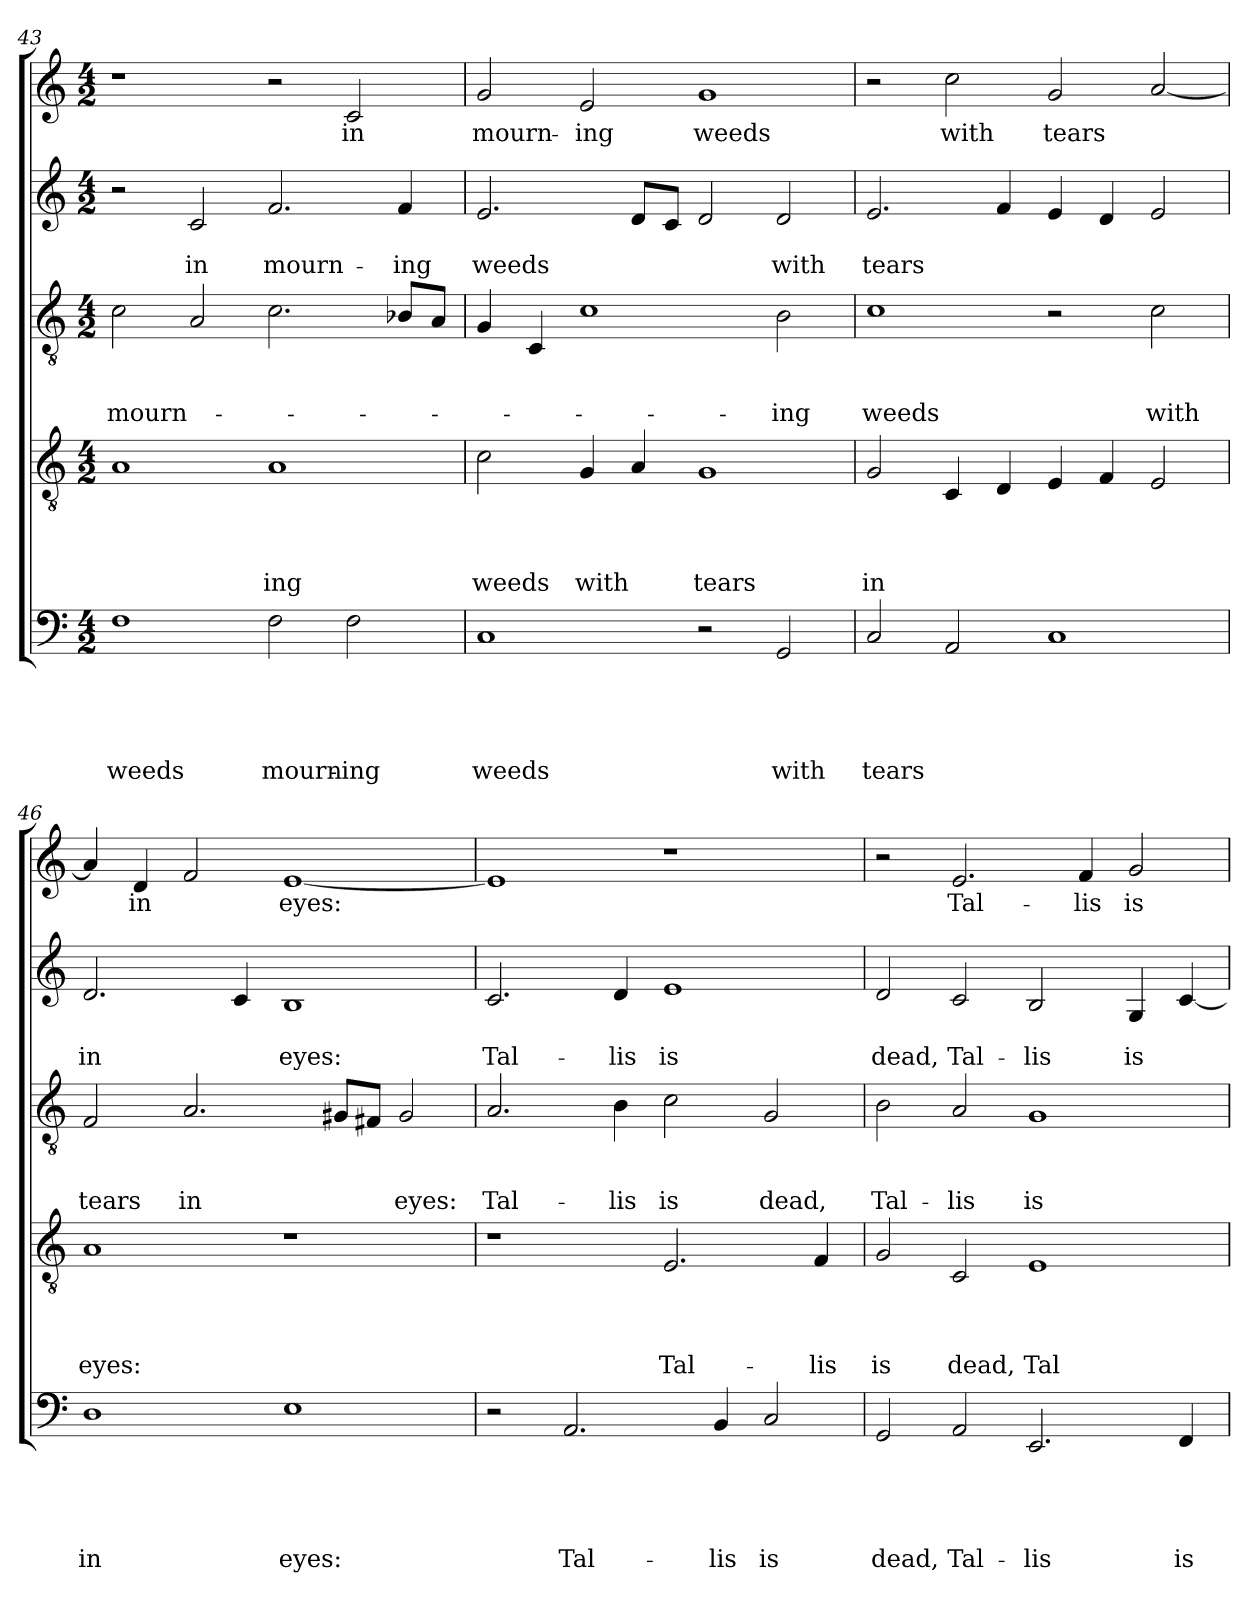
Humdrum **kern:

**kern	**text	**text	**text	**text	**text	**kern	**text	**text	**text	**text	**kern	**text	**text	**text	**kern	**text	**text	**kern	**text
*part5	*part5	*part5	*part5	*part5	*part5	*part4	*part4	*part4	*part4	*part4	*part3	*part3	*part3	*part3	*part2	*part2	*part2	*part1	*part1
*staff5	*staff5	*staff5	*staff5	*staff5	*staff5	*staff4	*staff4	*staff4	*staff4	*staff4	*staff3	*staff3	*staff3	*staff3	*staff2	*staff2	*staff2	*staff1	*staff1
*clefF4	*	*	*	*	*	*clefGv2	*	*	*	*	*clefGv2	*	*	*	*clefG2	*	*	*clefG2	*
*k[]	*	*	*	*	*	*k[]	*	*	*	*	*k[]	*	*	*	*k[]	*	*	*k[]	*
*C:	*	*	*	*	*	*C:	*	*	*	*	*C:	*	*	*	*C:	*	*	*C:	*
*M4/2	*	*	*	*	*	*M4/2	*	*	*	*	*M4/2	*	*	*	*M4/2	*	*	*M4/2	*
=43	=43	=43	=43	=43	=43	=43	=43	=43	=43	=43	=43	=43	=43	=43	=43	=43	=43	=43	=43
!	!	!	!	!	!LO:LY:b	!	!	!	!	!	!	!	!	!LO:LY:b	!	!	!	!	!
1F	.	.	.	.	weeds	1A	.	.	.	.	2c\	.	.	mourn-	2r	.	.	1r	.
!	!	!	!	!	!	!	!	!	!	!	!	!	!	!	!	!	!LO:LY:b	!	!
.	.	.	.	.	.	.	.	.	.	.	2A/	.	.	.	2c/	.	in	.	.
!	!	!	!	!	!LO:LY:b	!	!	!	!	!LO:LY:b	!	!	!	!	!	!	!LO:LY:b	!	!
2F\	.	.	.	.	mourn-	1A	.	.	.	-ing	2.c\	.	.	.	2.f/	.	mourn-	2r	.
!	!	!	!	!	!LO:LY:b	!	!	!	!	!	!	!	!	!	!	!	!	!	!LO:LY:b
2F\	.	.	.	.	-ing	.	.	.	.	.	.	.	.	.	.	.	.	2c/	in
!	!	!	!	!	!	!	!	!	!	!	!	!	!	!	!	!	!LO:LY:b	!	!
.	.	.	.	.	.	.	.	.	.	.	8B-X/L	.	.	.	4f/	.	-ing	.	.
.	.	.	.	.	.	.	.	.	.	.	8A/J	.	.	.	.	.	.	.	.
!!LO:PB:g=z
=44	=44	=44	=44	=44	=44	=44	=44	=44	=44	=44	=44	=44	=44	=44	=44	=44	=44	=44	=44
!	!	!	!	!	!LO:LY:b	!	!	!	!	!LO:LY:b	!	!	!	!	!	!	!LO:LY:b	!	!LO:LY:b
1C	.	.	.	.	weeds	2c\	.	.	.	weeds	4G/	.	.	.	2.e/	.	weeds	2g/	mourn-
.	.	.	.	.	.	.	.	.	.	.	4C/	.	.	.	.	.	.	.	.
!	!	!	!	!	!	!	!	!	!	!LO:LY:b	!	!	!	!	!	!	!	!	!LO:LY:b
.	.	.	.	.	.	4G/	.	.	.	with	1c	.	.	.	.	.	.	2e/	-ing
.	.	.	.	.	.	4A/	.	.	.	.	.	.	.	.	8d/L	.	.	.	.
.	.	.	.	.	.	.	.	.	.	.	.	.	.	.	8c/J	.	.	.	.
!	!	!	!	!	!	!	!	!	!	!LO:LY:b	!	!	!	!	!	!	!	!	!LO:LY:b
2r	.	.	.	.	.	1G	.	.	.	tears	.	.	.	.	2d/	.	.	1g	weeds
!	!	!	!	!	!LO:LY:b	!	!	!	!	!	!	!	!	!LO:LY:b	!	!	!LO:LY:b	!	!
2GG/	.	.	.	.	with	.	.	.	.	.	2B\	.	.	-ing	2d/	.	with	.	.
=45	=45	=45	=45	=45	=45	=45	=45	=45	=45	=45	=45	=45	=45	=45	=45	=45	=45	=45	=45
!	!	!	!	!	!LO:LY:b	!	!	!	!	!LO:LY:b	!	!	!	!LO:LY:b	!	!	!LO:LY:b	!	!
2C/	.	.	.	.	tears	2G/	.	.	.	in	1c	.	.	weeds	2.e/	.	tears	2r	.
!	!	!	!	!	!	!	!	!	!	!	!	!	!	!	!	!	!	!	!LO:LY:b
2AA/	.	.	.	.	.	4C/	.	.	.	.	.	.	.	.	.	.	.	2cc\	with
.	.	.	.	.	.	4D/	.	.	.	.	.	.	.	.	4f/	.	.	.	.
!	!	!	!	!	!	!	!	!	!	!	!	!	!	!	!	!	!	!	!LO:LY:b
1C	.	.	.	.	.	4E/	.	.	.	.	2r	.	.	.	4e/	.	.	2g/	tears
.	.	.	.	.	.	4F/	.	.	.	.	.	.	.	.	4d/	.	.	.	.
!	!	!	!	!	!	!	!	!	!	!	!	!	!	!LO:LY:b	!	!	!	!	!
.	.	.	.	.	.	2E/	.	.	.	.	2c\	.	.	with	2e/	.	.	[2a/	.
=46	=46	=46	=46	=46	=46	=46	=46	=46	=46	=46	=46	=46	=46	=46	=46	=46	=46	=46	=46
!	!	!	!	!	!LO:LY:b	!	!	!	!	!LO:LY:b	!	!	!	!LO:LY:b	!	!	!LO:LY:b	!	!
1D	.	.	.	.	in	1A	.	.	.	eyes:	2F/	.	.	tears	2.d/	.	in	4a/]	.
!	!	!	!	!	!	!	!	!	!	!	!	!	!	!	!	!	!	!	!LO:LY:b
.	.	.	.	.	.	.	.	.	.	.	.	.	.	.	.	.	.	4d/	in
!	!	!	!	!	!	!	!	!	!	!	!	!	!	!LO:LY:b	!	!	!	!	!
.	.	.	.	.	.	.	.	.	.	.	2.A/	.	.	in	.	.	.	2f/	.
.	.	.	.	.	.	.	.	.	.	.	.	.	.	.	4c/	.	.	.	.
!	!	!	!	!	!LO:LY:b	!	!	!	!	!	!	!	!	!	!	!	!LO:LY:b	!	!LO:LY:b
1E	.	.	.	.	eyes:	1r	.	.	.	.	.	.	.	.	1B	.	eyes:	[1e	eyes:
.	.	.	.	.	.	.	.	.	.	.	8G#X/L	.	.	.	.	.	.	.	.
.	.	.	.	.	.	.	.	.	.	.	8F#X/J	.	.	.	.	.	.	.	.
!	!	!	!	!	!	!	!	!	!	!	!	!	!	!LO:LY:b	!	!	!	!	!
.	.	.	.	.	.	.	.	.	.	.	2G#/	.	.	eyes:	.	.	.	.	.
=47	=47	=47	=47	=47	=47	=47	=47	=47	=47	=47	=47	=47	=47	=47	=47	=47	=47	=47	=47
!	!	!	!	!	!	!	!	!	!	!	!	!	!	!LO:LY:b	!	!	!LO:LY:b	!	!
2r	.	.	.	.	.	1r	.	.	.	.	2.A/	.	.	Tal-	2.c/	.	Tal-	1e]	.
!	!	!	!	!	!LO:LY:b	!	!	!	!	!	!	!	!	!	!	!	!	!	!
2.AA/	.	.	.	.	Tal-	.	.	.	.	.	.	.	.	.	.	.	.	.	.
!	!	!	!	!	!	!	!	!	!	!	!	!	!	!LO:LY:b	!	!	!LO:LY:b	!	!
.	.	.	.	.	.	.	.	.	.	.	4B\	.	.	-lis	4d/	.	-lis	.	.
!	!	!	!	!	!	!	!	!	!	!LO:LY:b	!	!	!	!LO:LY:b	!	!	!LO:LY:b	!	!
.	.	.	.	.	.	2.E/	.	.	.	Tal-	2c\	.	.	is	1e	.	is	1r	.
!	!	!	!	!	!LO:LY:b	!	!	!	!	!	!	!	!	!	!	!	!	!	!
4BB/	.	.	.	.	-lis	.	.	.	.	.	.	.	.	.	.	.	.	.	.
!	!	!	!	!	!LO:LY:b	!	!	!	!	!	!	!	!	!LO:LY:b	!	!	!	!	!
2C/	.	.	.	.	is	.	.	.	.	.	2G/	.	.	dead,	.	.	.	.	.
!	!	!	!	!	!	!	!	!	!	!LO:LY:b	!	!	!	!	!	!	!	!	!
.	.	.	.	.	.	4F/	.	.	.	-lis	.	.	.	.	.	.	.	.	.
=48	=48	=48	=48	=48	=48	=48	=48	=48	=48	=48	=48	=48	=48	=48	=48	=48	=48	=48	=48
!	!	!	!	!	!LO:LY:b	!	!	!	!	!LO:LY:b	!	!	!	!LO:LY:b	!	!	!LO:LY:b	!	!
2GG/	.	.	.	.	dead,	2G/	.	.	.	is	2B\	.	.	Tal-	2d/	.	dead,	2r	.
!	!	!	!	!	!LO:LY:b	!	!	!	!	!LO:LY:b	!	!	!	!LO:LY:b	!	!	!LO:LY:b	!	!LO:LY:b
2AA/	.	.	.	.	Tal-	2C/	.	.	.	dead,	2A/	.	.	-lis	2c/	.	Tal-	2.e/	Tal-
!	!	!	!	!	!LO:LY:b	!	!	!	!	!LO:LY:b	!	!	!	!LO:LY:b	!	!	!LO:LY:b	!	!
2.EE/	.	.	.	.	-lis	1E	.	.	.	Tal-	1G	.	.	is	2B/	.	-lis	.	.
!	!	!	!	!	!	!	!	!	!	!	!	!	!	!	!	!	!	!	!LO:LY:b
.	.	.	.	.	.	.	.	.	.	.	.	.	.	.	.	.	.	4f/	-lis
!	!	!	!	!	!	!	!	!	!	!	!	!	!	!	!	!	!LO:LY:b	!	!LO:LY:b
.	.	.	.	.	.	.	.	.	.	.	.	.	.	.	4G/	.	is	2g/	is
!	!	!	!	!	!LO:LY:b	!	!	!	!	!	!	!	!	!	!	!	!	!	!
4FF/	.	.	.	.	is	.	.	.	.	.	.	.	.	.	[4c/	.	.	.	.
=	=	=	=	=	=	=	=	=	=	=	=	=	=	=	=	=	=	=	=
*-	*-	*-	*-	*-	*-	*-	*-	*-	*-	*-	*-	*-	*-	*-	*-	*-	*-	*-	*-
